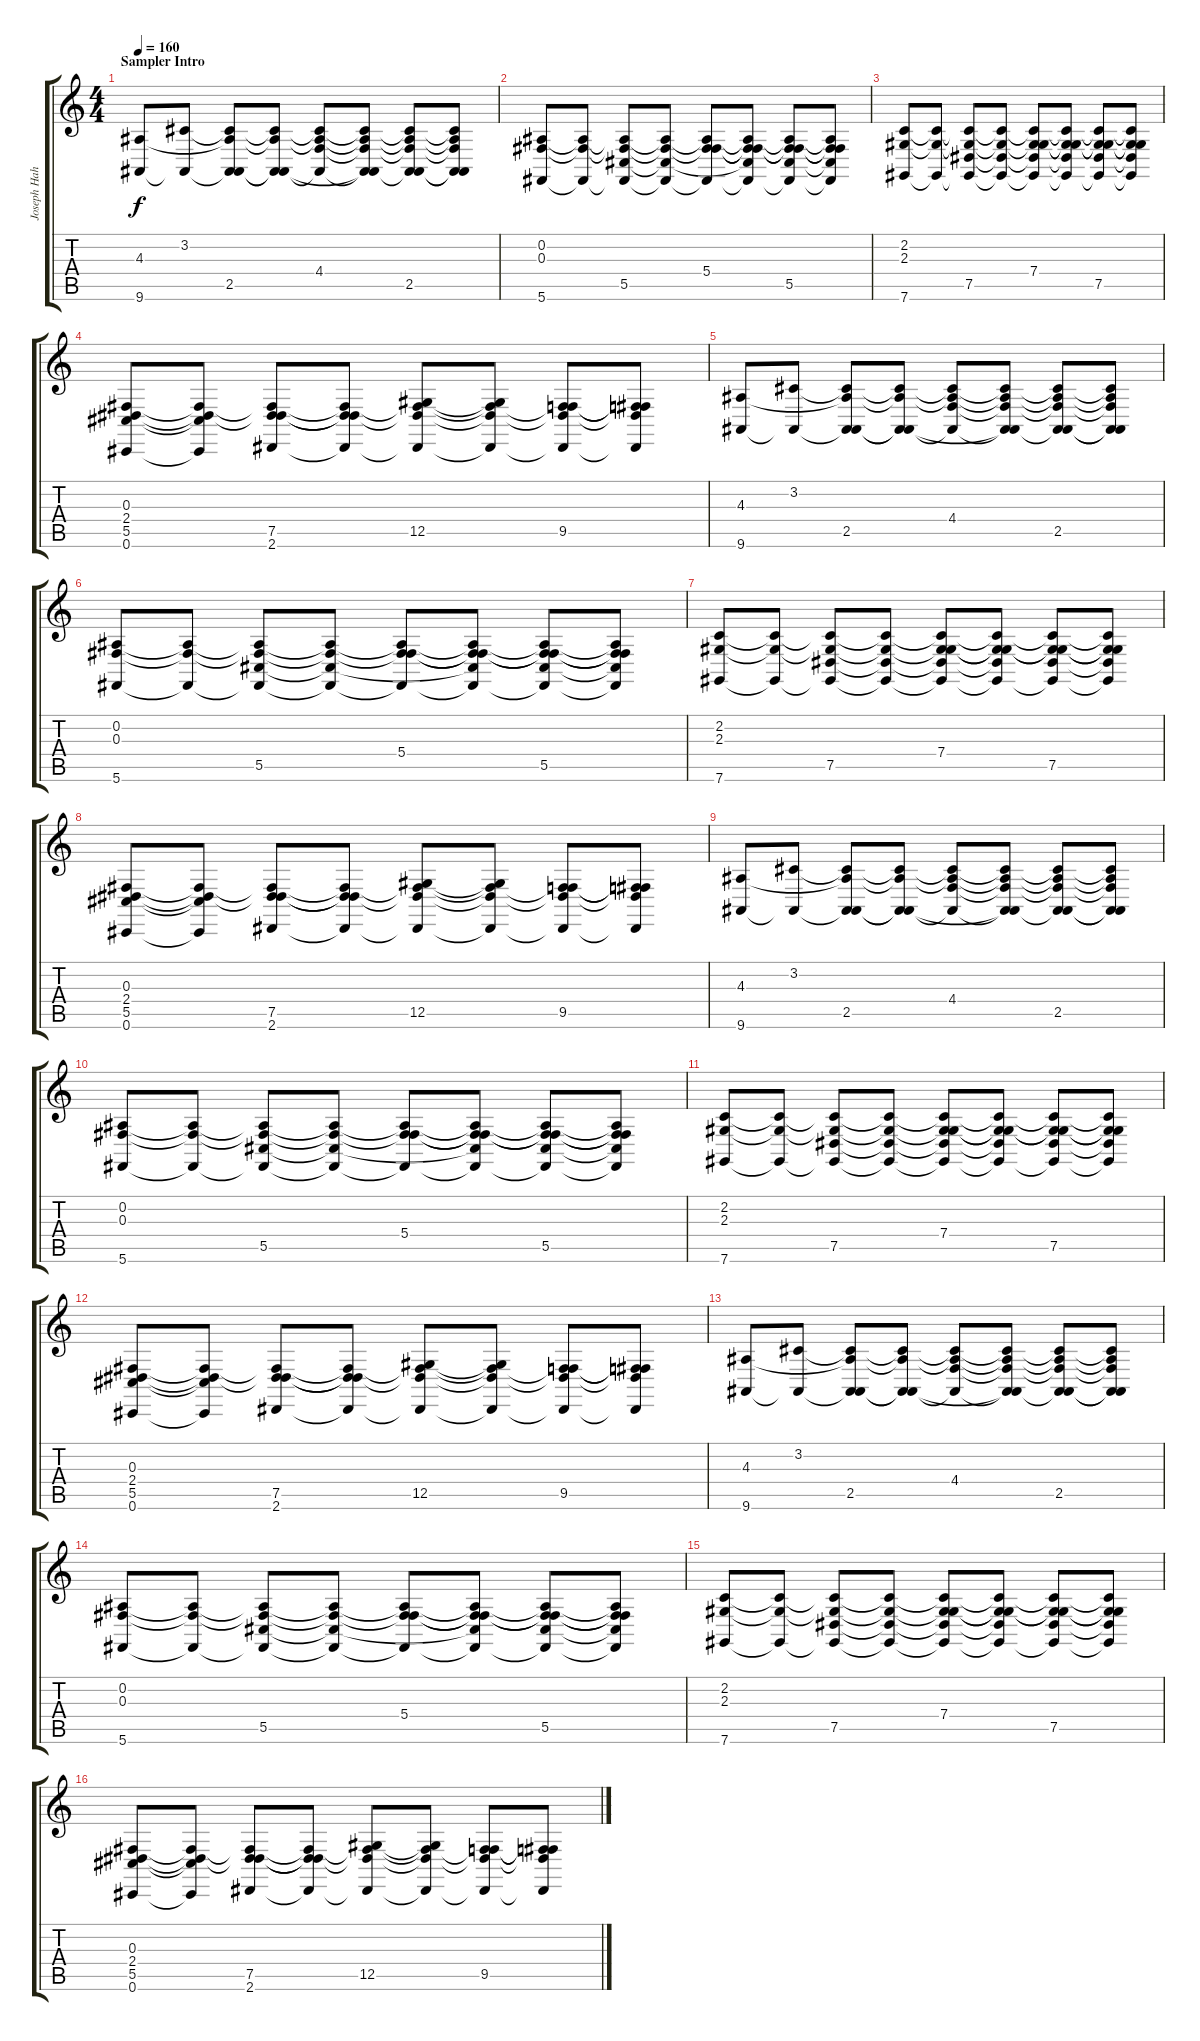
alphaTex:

\track ("Joseph Hahn (Sampler 2)" "Joseph Hah") {instrument pad2warm}
\staff {score tabs}
\tuning (Eb4 Bb3 Gb3 Db3 Ab2 Db2) {hide}
\ts (4 4)
\section ("" "Sampler Intro")
\tempo 160
\clef g2
\ks c
(4.3 9.6).8{dy f instrument pad2warm} (3.2 9.6{t}).8 (3.2{t} 4.3{t} 2.5 9.6{t}).8 (3.2{t} 4.3{t} 2.5{t} 9.6{t}).8 (3.2{t} 4.3{t} 4.4 9.6{t}).8 (3.2{t} 4.3{t} 4.4{t} 2.5{t} 9.6{t}).8 (3.2{t} 4.3{t} 4.4{t} 2.5 9.6{t}).8 (3.2{t} 4.3{t} 4.4{t} 2.5{t} 9.6{t}).8 |
(0.2 0.3 5.6).8 (0.2{t} 0.3{t} 5.6{t}).8 (0.2{t} 0.3{t} 5.5 5.6{t}).8 (0.2{t} 0.3{t} 5.5{t} 5.6{t}).8 (0.2{t} 0.3{t} 5.4 5.6{t}).8 (0.2{t} 0.3{t} 5.4{t} 5.5{t} 5.6{t}).8 (0.2{t} 0.3{t} 5.4{t} 5.5 5.6{t}).8 (0.2{t} 0.3{t} 5.4{t} 5.5{t} 5.6{t}).8 |
(2.2 2.3 7.6).8 (2.2{t} 2.3{t} 7.6{t}).8 (2.2{t} 2.3{t} 7.5 7.6{t}).8 (2.2{t} 2.3{t} 7.5{t} 7.6{t}).8 (2.2{t} 2.3{t} 7.4 7.5{t} 7.6{t}).8 (2.2{t} 2.3{t} 7.4{t} 7.5{t} 7.6{t}).8 (2.2{t} 2.3{t} 7.4{t} 7.5 7.6{t}).8 (2.2{t} 2.3{t} 7.4{t} 7.5{t} 7.6{t}).8 |
(0.3 2.4 5.5 0.6).8 (0.3{t} 2.4{t} 5.5{t} 0.6{t}).8 (0.3{t} 2.4{t} 7.5 2.6).8 (0.3{t} 2.4{t} 7.5{t} 2.6{t}).8 (0.3{t} 2.4{t} 12.5 2.6{t}).8 (0.3{t} 2.4{t} 12.5{t} 2.6{t}).8 (0.3{t} 2.4{t} 9.5 2.6{t}).8 (0.3{t} 2.4{t} 9.5{t} 2.6{t}).8 |
(4.3 9.6).8 (3.2 9.6{t}).8 (3.2{t} 4.3{t} 2.5 9.6{t}).8 (3.2{t} 4.3{t} 2.5{t} 9.6{t}).8 (3.2{t} 4.3{t} 4.4 9.6{t}).8 (3.2{t} 4.3{t} 4.4{t} 2.5{t} 9.6{t}).8 (3.2{t} 4.3{t} 4.4{t} 2.5 9.6{t}).8 (3.2{t} 4.3{t} 4.4{t} 2.5{t} 9.6{t}).8 |
(0.2 0.3 5.6).8 (0.2{t} 0.3{t} 5.6{t}).8 (0.2{t} 0.3{t} 5.5 5.6{t}).8 (0.2{t} 0.3{t} 5.5{t} 5.6{t}).8 (0.2{t} 0.3{t} 5.4 5.6{t}).8 (0.2{t} 0.3{t} 5.4{t} 5.5{t} 5.6{t}).8 (0.2{t} 0.3{t} 5.4{t} 5.5 5.6{t}).8 (0.2{t} 0.3{t} 5.4{t} 5.5{t} 5.6{t}).8 |
(2.2 2.3 7.6).8 (2.2{t} 2.3{t} 7.6{t}).8 (2.2{t} 2.3{t} 7.5 7.6{t}).8 (2.2{t} 2.3{t} 7.5{t} 7.6{t}).8 (2.2{t} 2.3{t} 7.4 7.5{t} 7.6{t}).8 (2.2{t} 2.3{t} 7.4{t} 7.5{t} 7.6{t}).8 (2.2{t} 2.3{t} 7.4{t} 7.5 7.6{t}).8 (2.2{t} 2.3{t} 7.4{t} 7.5{t} 7.6{t}).8 |
(0.3 2.4 5.5 0.6).8 (0.3{t} 2.4{t} 5.5{t} 0.6{t}).8 (0.3{t} 2.4{t} 7.5 2.6).8 (0.3{t} 2.4{t} 7.5{t} 2.6{t}).8 (0.3{t} 2.4{t} 12.5 2.6{t}).8 (0.3{t} 2.4{t} 12.5{t} 2.6{t}).8 (0.3{t} 2.4{t} 9.5 2.6{t}).8 (0.3{t} 2.4{t} 9.5{t} 2.6{t}).8 |
(4.3 9.6).8 (3.2 9.6{t}).8 (3.2{t} 4.3{t} 2.5 9.6{t}).8 (3.2{t} 4.3{t} 2.5{t} 9.6{t}).8 (3.2{t} 4.3{t} 4.4 9.6{t}).8 (3.2{t} 4.3{t} 4.4{t} 2.5{t} 9.6{t}).8 (3.2{t} 4.3{t} 4.4{t} 2.5 9.6{t}).8 (3.2{t} 4.3{t} 4.4{t} 2.5{t} 9.6{t}).8 |
(0.2 0.3 5.6).8 (0.2{t} 0.3{t} 5.6{t}).8 (0.2{t} 0.3{t} 5.5 5.6{t}).8 (0.2{t} 0.3{t} 5.5{t} 5.6{t}).8 (0.2{t} 0.3{t} 5.4 5.6{t}).8 (0.2{t} 0.3{t} 5.4{t} 5.5{t} 5.6{t}).8 (0.2{t} 0.3{t} 5.4{t} 5.5 5.6{t}).8 (0.2{t} 0.3{t} 5.4{t} 5.5{t} 5.6{t}).8 |
(2.2 2.3 7.6).8 (2.2{t} 2.3{t} 7.6{t}).8 (2.2{t} 2.3{t} 7.5 7.6{t}).8 (2.2{t} 2.3{t} 7.5{t} 7.6{t}).8 (2.2{t} 2.3{t} 7.4 7.5{t} 7.6{t}).8 (2.2{t} 2.3{t} 7.4{t} 7.5{t} 7.6{t}).8 (2.2{t} 2.3{t} 7.4{t} 7.5 7.6{t}).8 (2.2{t} 2.3{t} 7.4{t} 7.5{t} 7.6{t}).8 |
(0.3 2.4 5.5 0.6).8 (0.3{t} 2.4{t} 5.5{t} 0.6{t}).8 (0.3{t} 2.4{t} 7.5 2.6).8 (0.3{t} 2.4{t} 7.5{t} 2.6{t}).8 (0.3{t} 2.4{t} 12.5 2.6{t}).8 (0.3{t} 2.4{t} 12.5{t} 2.6{t}).8 (0.3{t} 2.4{t} 9.5 2.6{t}).8 (0.3{t} 2.4{t} 9.5{t} 2.6{t}).8 |
(4.3 9.6).8 (3.2 9.6{t}).8 (3.2{t} 4.3{t} 2.5 9.6{t}).8 (3.2{t} 4.3{t} 2.5{t} 9.6{t}).8 (3.2{t} 4.3{t} 4.4 9.6{t}).8 (3.2{t} 4.3{t} 4.4{t} 2.5{t} 9.6{t}).8 (3.2{t} 4.3{t} 4.4{t} 2.5 9.6{t}).8 (3.2{t} 4.3{t} 4.4{t} 2.5{t} 9.6{t}).8 |
(0.2 0.3 5.6).8 (0.2{t} 0.3{t} 5.6{t}).8 (0.2{t} 0.3{t} 5.5 5.6{t}).8 (0.2{t} 0.3{t} 5.5{t} 5.6{t}).8 (0.2{t} 0.3{t} 5.4 5.6{t}).8 (0.2{t} 0.3{t} 5.4{t} 5.5{t} 5.6{t}).8 (0.2{t} 0.3{t} 5.4{t} 5.5 5.6{t}).8 (0.2{t} 0.3{t} 5.4{t} 5.5{t} 5.6{t}).8 |
(2.2 2.3 7.6).8 (2.2{t} 2.3{t} 7.6{t}).8 (2.2{t} 2.3{t} 7.5 7.6{t}).8 (2.2{t} 2.3{t} 7.5{t} 7.6{t}).8 (2.2{t} 2.3{t} 7.4 7.5{t} 7.6{t}).8 (2.2{t} 2.3{t} 7.4{t} 7.5{t} 7.6{t}).8 (2.2{t} 2.3{t} 7.4{t} 7.5 7.6{t}).8 (2.2{t} 2.3{t} 7.4{t} 7.5{t} 7.6{t}).8 |
(0.3 2.4 5.5 0.6).8 (0.3{t} 2.4{t} 5.5{t} 0.6{t}).8 (0.3{t} 2.4{t} 7.5 2.6).8 (0.3{t} 2.4{t} 7.5{t} 2.6{t}).8 (0.3{t} 2.4{t} 12.5 2.6{t}).8 (0.3{t} 2.4{t} 12.5{t} 2.6{t}).8 (0.3{t} 2.4{t} 9.5 2.6{t}).8 (0.3{t} 2.4{t} 9.5{t} 2.6{t}).8
